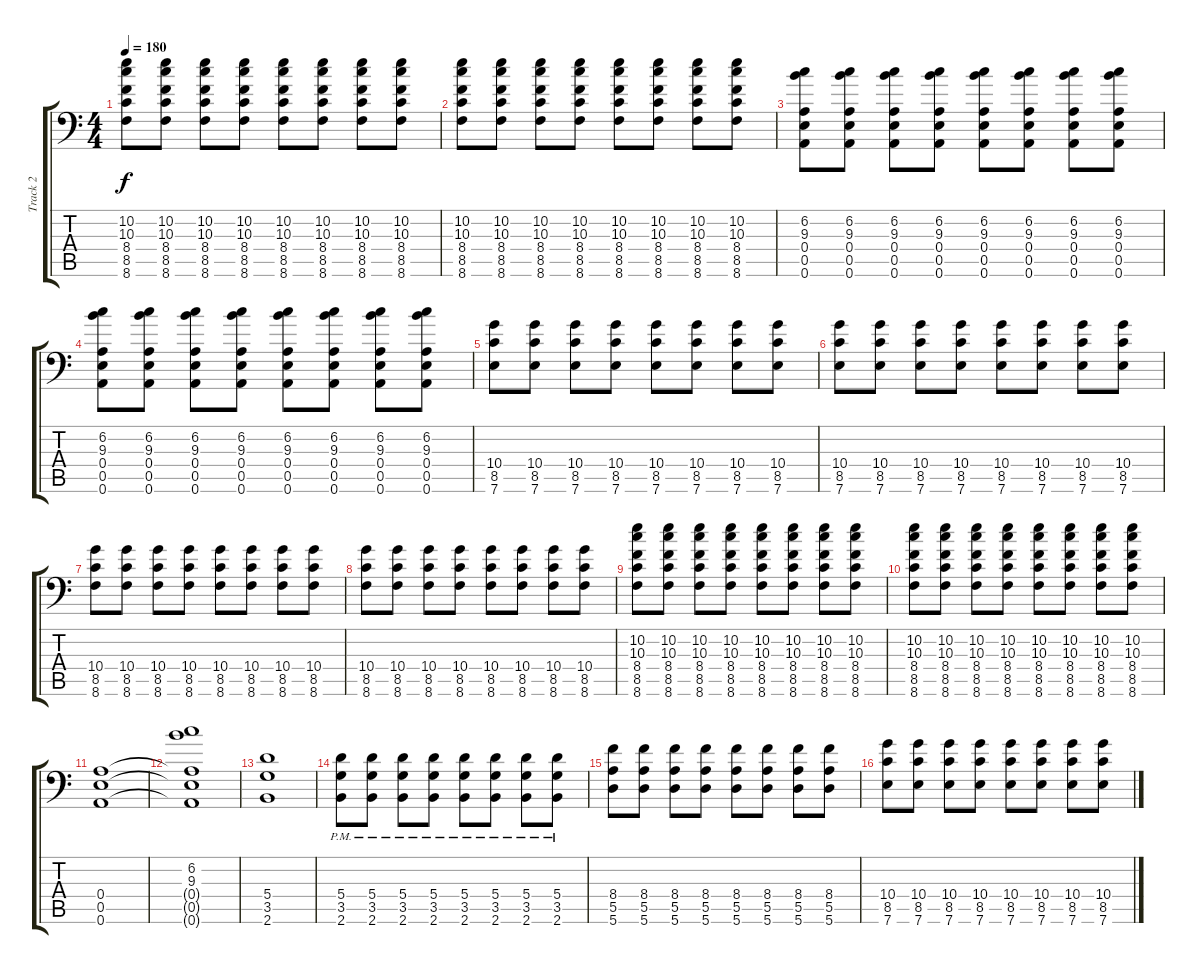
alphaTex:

\track ("Track 2" "Track 2") {instrument distortionguitar}
\staff {score tabs}
\tuning (B3 Gb3 D3 A2 E2 A1) {hide}
\ts (4 4)
\tempo 180
\clef f4
\ks c
(10.2 10.3 8.4 8.5 8.6).8{dy f} (10.2 10.3 8.4 8.5 8.6).8 (10.2 10.3 8.4 8.5 8.6).8 (10.2 10.3 8.4 8.5 8.6).8 (10.2 10.3 8.4 8.5 8.6).8 (10.2 10.3 8.4 8.5 8.6).8 (10.2 10.3 8.4 8.5 8.6).8 (10.2 10.3 8.4 8.5 8.6).8 |
(10.2 10.3 8.4 8.5 8.6).8 (10.2 10.3 8.4 8.5 8.6).8 (10.2 10.3 8.4 8.5 8.6).8 (10.2 10.3 8.4 8.5 8.6).8 (10.2 10.3 8.4 8.5 8.6).8 (10.2 10.3 8.4 8.5 8.6).8 (10.2 10.3 8.4 8.5 8.6).8 (10.2 10.3 8.4 8.5 8.6).8 |
(6.2 9.3 0.4 0.5 0.6).8 (6.2 9.3 0.4 0.5 0.6).8 (6.2 9.3 0.4 0.5 0.6).8 (6.2 9.3 0.4 0.5 0.6).8 (6.2 9.3 0.4 0.5 0.6).8 (6.2 9.3 0.4 0.5 0.6).8 (6.2 9.3 0.4 0.5 0.6).8 (6.2 9.3 0.4 0.5 0.6).8 |
(6.2 9.3 0.4 0.5 0.6).8 (6.2 9.3 0.4 0.5 0.6).8 (6.2 9.3 0.4 0.5 0.6).8 (6.2 9.3 0.4 0.5 0.6).8 (6.2 9.3 0.4 0.5 0.6).8 (6.2 9.3 0.4 0.5 0.6).8 (6.2 9.3 0.4 0.5 0.6).8 (6.2 9.3 0.4 0.5 0.6).8 |
(10.4 8.5 7.6).8 (10.4 8.5 7.6).8 (10.4 8.5 7.6).8 (10.4 8.5 7.6).8 (10.4 8.5 7.6).8 (10.4 8.5 7.6).8 (10.4 8.5 7.6).8 (10.4 8.5 7.6).8 |
(10.4 8.5 7.6).8 (10.4 8.5 7.6).8 (10.4 8.5 7.6).8 (10.4 8.5 7.6).8 (10.4 8.5 7.6).8 (10.4 8.5 7.6).8 (10.4 8.5 7.6).8 (10.4 8.5 7.6).8 |
(10.4 8.5 8.6).8 (10.4 8.5 8.6).8 (10.4 8.5 8.6).8 (10.4 8.5 8.6).8 (10.4 8.5 8.6).8 (10.4 8.5 8.6).8 (10.4 8.5 8.6).8 (10.4 8.5 8.6).8 |
(10.4 8.5 8.6).8 (10.4 8.5 8.6).8 (10.4 8.5 8.6).8 (10.4 8.5 8.6).8 (10.4 8.5 8.6).8 (10.4 8.5 8.6).8 (10.4 8.5 8.6).8 (10.4 8.5 8.6).8 |
(10.2 10.3 8.4 8.5 8.6).8 (10.2 10.3 8.4 8.5 8.6).8 (10.2 10.3 8.4 8.5 8.6).8 (10.2 10.3 8.4 8.5 8.6).8 (10.2 10.3 8.4 8.5 8.6).8 (10.2 10.3 8.4 8.5 8.6).8 (10.2 10.3 8.4 8.5 8.6).8 (10.2 10.3 8.4 8.5 8.6).8 |
(10.2 10.3 8.4 8.5 8.6).8 (10.2 10.3 8.4 8.5 8.6).8 (10.2 10.3 8.4 8.5 8.6).8 (10.2 10.3 8.4 8.5 8.6).8 (10.2 10.3 8.4 8.5 8.6).8 (10.2 10.3 8.4 8.5 8.6).8 (10.2 10.3 8.4 8.5 8.6).8 (10.2 10.3 8.4 8.5 8.6).8 |
(0.4 0.5 0.6).1 |
(6.2 9.3 0.4{t} 0.5{t} 0.6{t}).1 |
(5.4 3.5 2.6).1 |
(5.4{pm} 3.5{pm} 2.6{pm}).8 (5.4{pm} 3.5{pm} 2.6{pm}).8 (5.4{pm} 3.5{pm} 2.6{pm}).8 (5.4{pm} 3.5{pm} 2.6{pm}).8 (5.4{pm} 3.5{pm} 2.6{pm}).8 (5.4{pm} 3.5{pm} 2.6{pm}).8 (5.4{pm} 3.5{pm} 2.6{pm}).8 (5.4{pm} 3.5{pm} 2.6{pm}).8 |
(8.4 5.5 5.6).8 (8.4 5.5 5.6).8 (8.4 5.5 5.6).8 (8.4 5.5 5.6).8 (8.4 5.5 5.6).8 (8.4 5.5 5.6).8 (8.4 5.5 5.6).8 (8.4 5.5 5.6).8 |
(10.4 8.5 7.6).8 (10.4 8.5 7.6).8 (10.4 8.5 7.6).8 (10.4 8.5 7.6).8 (10.4 8.5 7.6).8 (10.4 8.5 7.6).8 (10.4 8.5 7.6).8 (10.4 8.5 7.6).8
